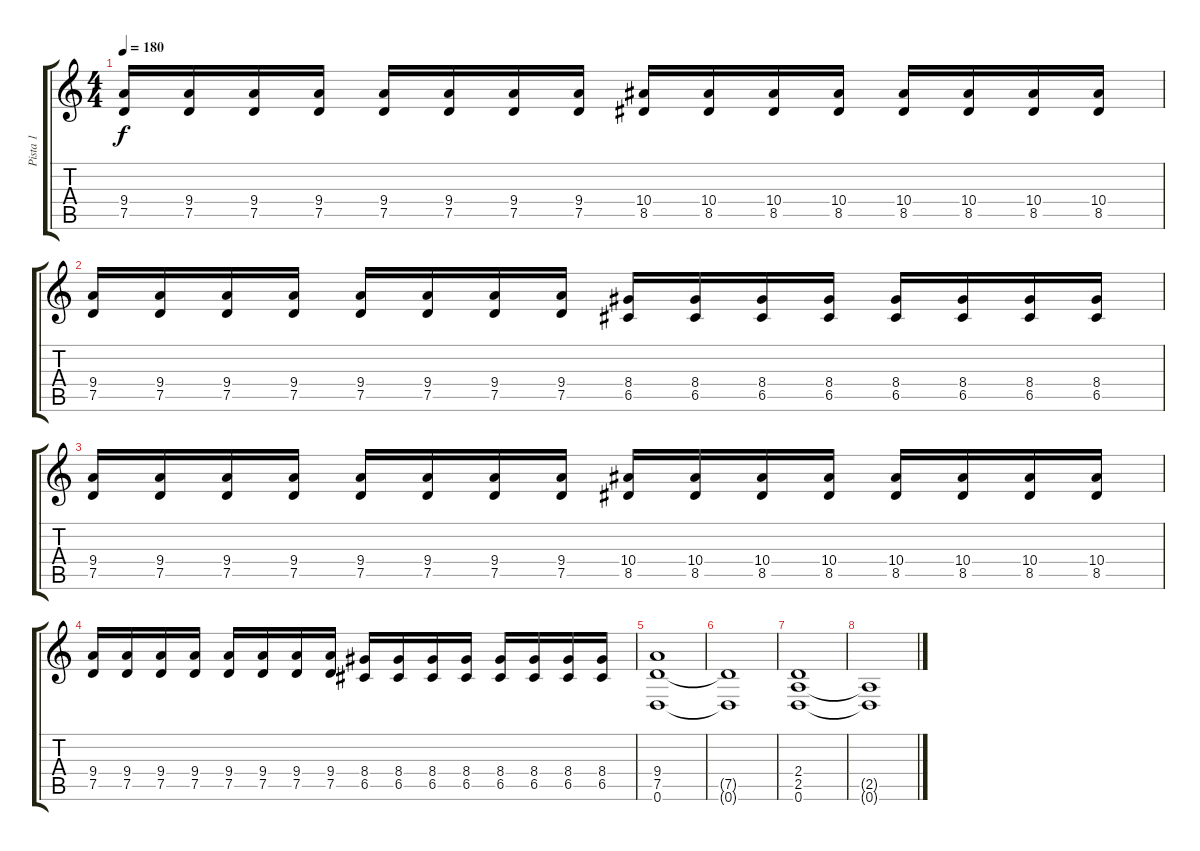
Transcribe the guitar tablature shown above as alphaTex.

\track ("Pista 1" "Pista 1") {instrument distortionguitar}
\staff {score tabs}
\tuning (D4 A3 F3 C3 G2 D2) {hide}
\ts (4 4)
\tempo 180
\clef g2
\ks c
(9.4 7.5).16{dy f} (9.4 7.5).16 (9.4 7.5).16 (9.4 7.5).16 (9.4 7.5).16 (9.4 7.5).16 (9.4 7.5).16 (9.4 7.5).16 (10.4 8.5).16 (10.4 8.5).16 (10.4 8.5).16 (10.4 8.5).16 (10.4 8.5).16 (10.4 8.5).16 (10.4 8.5).16 (10.4 8.5).16 |
(9.4 7.5).16 (9.4 7.5).16 (9.4 7.5).16 (9.4 7.5).16 (9.4 7.5).16 (9.4 7.5).16 (9.4 7.5).16 (9.4 7.5).16 (8.4 6.5).16 (8.4 6.5).16 (8.4 6.5).16 (8.4 6.5).16 (8.4 6.5).16 (8.4 6.5).16 (8.4 6.5).16 (8.4 6.5).16 |
(9.4 7.5).16 (9.4 7.5).16 (9.4 7.5).16 (9.4 7.5).16 (9.4 7.5).16 (9.4 7.5).16 (9.4 7.5).16 (9.4 7.5).16 (10.4 8.5).16 (10.4 8.5).16 (10.4 8.5).16 (10.4 8.5).16 (10.4 8.5).16 (10.4 8.5).16 (10.4 8.5).16 (10.4 8.5).16 |
(9.4 7.5).16 (9.4 7.5).16 (9.4 7.5).16 (9.4 7.5).16 (9.4 7.5).16 (9.4 7.5).16 (9.4 7.5).16 (9.4 7.5).16 (8.4 6.5).16 (8.4 6.5).16 (8.4 6.5).16 (8.4 6.5).16 (8.4 6.5).16 (8.4 6.5).16 (8.4 6.5).16 (8.4 6.5).16 |
(9.4 7.5 0.6).1 |
(7.5{t} 0.6{t}).1 |
(2.4 2.5 0.6).1 |
(2.5{t} 0.6{t}).1
